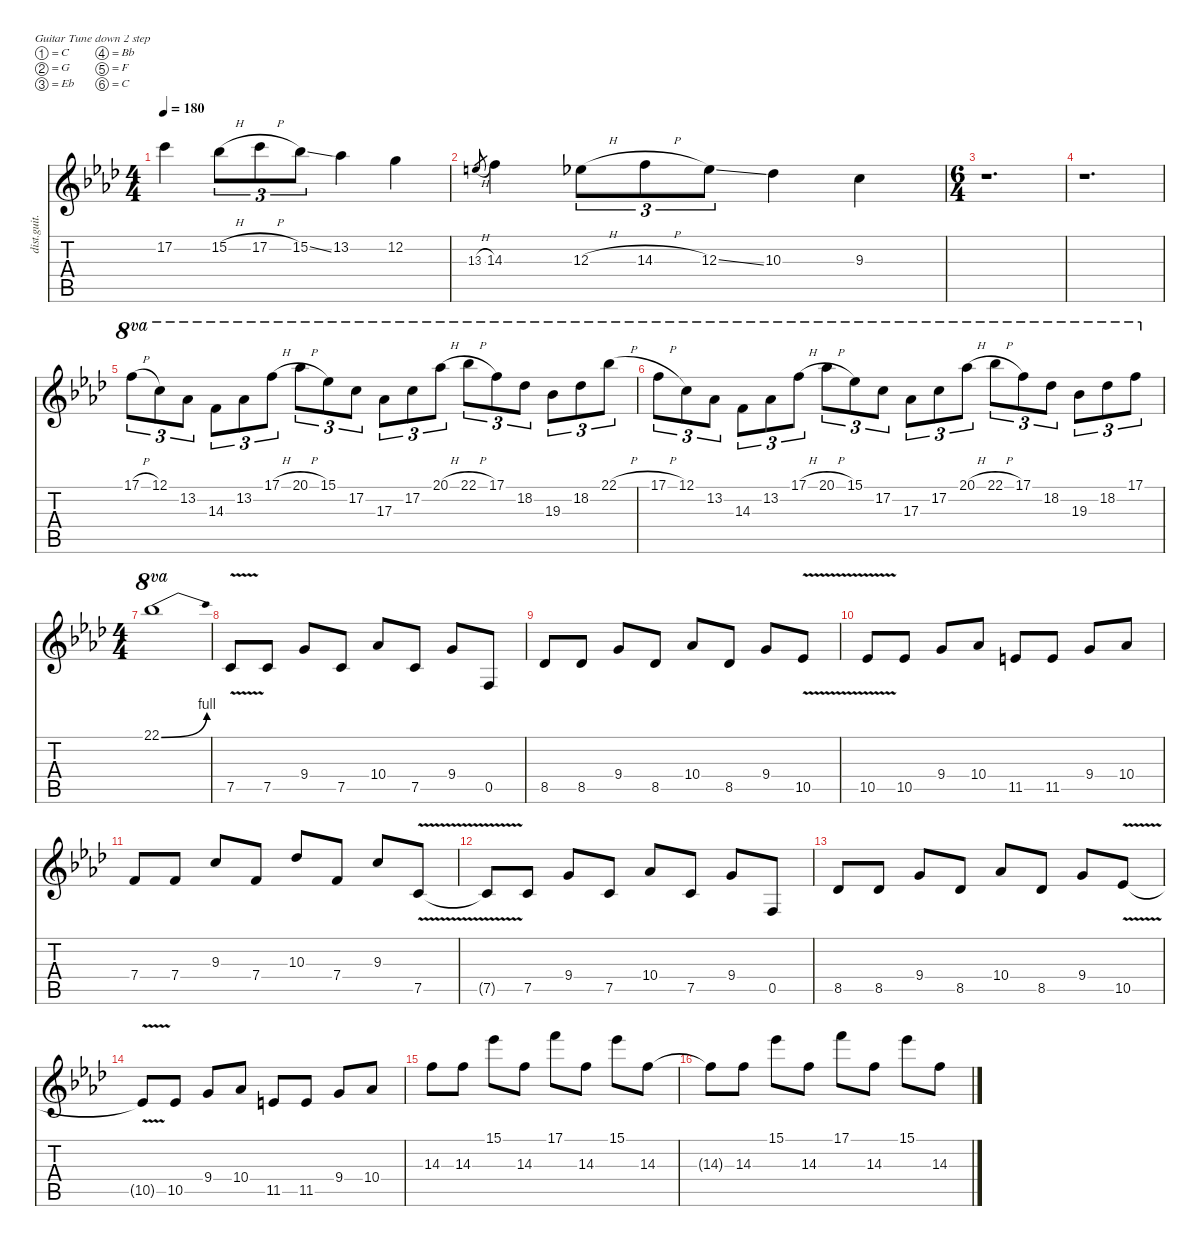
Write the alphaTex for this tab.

\defaultSystemsLayout 4
\hideDynamics
\bracketExtendMode nobrackets
\otherSystemsTrackNameOrientation horizontal
\track ("Gtr. 3" "dist.guit.") {solo instrument distortionguitar}
\staff {score tabs}
\tuning (C4 G3 Eb3 Bb2 F2 C2)
\ts (4 4)
\tempo 180
\clef g2
\ks fminor
17.2{acc forcenatural}.4{dy f beam Down} 15.2{h acc b}.8{tu (3 2) beam Down} 17.2{h acc forcenatural}.8{tu (3 2) beam Down} 15.2{ss acc b}.8{tu (3 2) beam Down} 13.2{acc b}.4{beam Down} 12.2{acc forcenatural}.4{beam Down} |
13.3{h acc forcenatural}.8{gr dy mf beam Up} 14.3{acc forcenatural}.4{dy f beam Down} 12.3{h acc b}.8{tu (3 2) beam Down} 14.3{h acc forcenatural}.8{tu (3 2) beam Down} 12.3{ss acc b}.8{tu (3 2) beam Down} 10.3{acc b}.4{beam Down} 9.3{acc forcenatural}.4{beam Down} |
\ts (6 4)
\beaming (8 6 6)
r.1{d beam Down} |
r.1{d beam Down} |
17.1{h acc forcenatural}.8{tu (3 2) ot 8va beam Down} 12.1{acc forcenatural}.8{tu (3 2) ot 8va beam Down} 13.2{acc b}.8{tu (3 2) ot 8va beam Down} 14.3{acc forcenatural}.8{tu (3 2) ot 8va beam Down} 13.2{acc b}.8{tu (3 2) ot 8va beam Down} 17.1{h acc forcenatural}.8{tu (3 2) ot 8va beam Down} 20.1{h acc b}.8{tu (3 2) ot 8va beam Down} 15.1{acc b}.8{tu (3 2) ot 8va beam Down} 17.2{acc forcenatural}.8{tu (3 2) ot 8va beam Down} 17.3{acc b}.8{tu (3 2) ot 8va beam Down} 17.2{acc forcenatural}.8{tu (3 2) ot 8va beam Down} 20.1{h acc b}.8{tu (3 2) ot 8va beam Down} 22.1{h acc b}.8{tu (3 2) ot 8va beam Down} 17.1{acc forcenatural}.8{tu (3 2) ot 8va beam Down} 18.2{acc b}.8{tu (3 2) ot 8va beam Down} 19.3{acc b}.8{tu (3 2) ot 8va beam Down} 18.2{acc b}.8{tu (3 2) ot 8va beam Down} 22.1{h acc b}.8{tu (3 2) ot 8va beam Down} |
17.1{h acc forcenatural}.8{tu (3 2) ot 8va beam Down} 12.1{acc forcenatural}.8{tu (3 2) ot 8va beam Down} 13.2{acc b}.8{tu (3 2) ot 8va beam Down} 14.3{acc forcenatural}.8{tu (3 2) ot 8va beam Down} 13.2{acc b}.8{tu (3 2) ot 8va beam Down} 17.1{h acc forcenatural}.8{tu (3 2) ot 8va beam Down} 20.1{h acc b}.8{tu (3 2) ot 8va beam Down} 15.1{acc b}.8{tu (3 2) ot 8va beam Down} 17.2{acc forcenatural}.8{tu (3 2) ot 8va beam Down} 17.3{acc b}.8{tu (3 2) ot 8va beam Down} 17.2{acc forcenatural}.8{tu (3 2) ot 8va beam Down} 20.1{h acc b}.8{tu (3 2) ot 8va beam Down} 22.1{h acc b}.8{tu (3 2) ot 8va beam Down} 17.1{acc forcenatural}.8{tu (3 2) ot 8va beam Down} 18.2{acc b}.8{tu (3 2) ot 8va beam Down} 19.3{acc b}.8{tu (3 2) ot 8va beam Down} 18.2{acc b}.8{tu (3 2) ot 8va beam Down} 17.1{acc forcenatural}.8{tu (3 2) ot 8va beam Down} |
\ts (4 4)
\beaming (8 2 2 2 2)
22.1{be (bend 0 0 60 4) acc b}.1{ot 8va beam Down} |
7.5{v acc forcenatural}.8{beam Up} 7.5{acc forcenatural}.8{beam Up} 9.4{acc forcenatural}.8{beam Up} 7.5{acc forcenatural}.8{beam Up} 10.4{acc b}.8{beam Up} 7.5{acc forcenatural}.8{beam Up} 9.4{acc forcenatural}.8{beam Up} 0.5{acc forcenatural}.8{beam Up} |
8.5{acc b}.8{beam Up} 8.5{acc b}.8{beam Up} 9.4{acc forcenatural}.8{beam Up} 8.5{acc b}.8{beam Up} 10.4{acc b}.8{beam Up} 8.5{acc b}.8{beam Up} 9.4{acc forcenatural}.8{beam Up} 10.5{v acc b}.8{beam Up} |
10.5{v acc b}.8{beam Up} 10.5{acc b}.8{beam Up} 9.4{acc forcenatural}.8{beam Up} 10.4{acc b}.8{beam Up} 11.5{acc forcenatural}.8{beam Up} 11.5{acc forcenatural}.8{beam Up} 9.4{acc forcenatural}.8{beam Up} 10.4{acc b}.8{beam Up} |
7.4{acc forcenatural}.8{beam Up} 7.4{acc forcenatural}.8{beam Up} 9.3{acc forcenatural}.8{beam Up} 7.4{acc forcenatural}.8{beam Up} 10.3{acc b}.8{beam Up} 7.4{acc forcenatural}.8{beam Up} 9.3{acc forcenatural}.8{beam Up} 7.5{v acc forcenatural}.8{beam Up} |
7.5{v t acc forcenatural}.8{beam Up} 7.5{acc forcenatural}.8{beam Up} 9.4{acc forcenatural}.8{beam Up} 7.5{acc forcenatural}.8{beam Up} 10.4{acc b}.8{beam Up} 7.5{acc forcenatural}.8{beam Up} 9.4{acc forcenatural}.8{beam Up} 0.5{acc forcenatural}.8{beam Up} |
8.5{acc b}.8{beam Up} 8.5{acc b}.8{beam Up} 9.4{acc forcenatural}.8{beam Up} 8.5{acc b}.8{beam Up} 10.4{acc b}.8{beam Up} 8.5{acc b}.8{beam Up} 9.4{acc forcenatural}.8{beam Up} 10.5{v acc b}.8{beam Up} |
10.5{v t acc b}.8{beam Up} 10.5{acc b}.8{beam Up} 9.4{acc forcenatural}.8{beam Up} 10.4{acc b}.8{beam Up} 11.5{acc forcenatural}.8{beam Up} 11.5{acc forcenatural}.8{beam Up} 9.4{acc forcenatural}.8{beam Up} 10.4{acc b}.8{beam Up} |
14.3{acc forcenatural}.8{beam Down} 14.3{acc forcenatural}.8{beam Down} 15.1{acc b}.8{beam Down} 14.3{acc forcenatural}.8{beam Down} 17.1{acc forcenatural}.8{beam Down} 14.3{acc forcenatural}.8{beam Down} 15.1{acc b}.8{beam Down} 14.3{acc forcenatural}.8{beam Down} |
14.3{t acc forcenatural}.8{beam Down} 14.3{acc forcenatural}.8{beam Down} 15.1{acc b}.8{beam Down} 14.3{acc forcenatural}.8{beam Down} 17.1{acc forcenatural}.8{beam Down} 14.3{acc forcenatural}.8{beam Down} 15.1{acc b}.8{beam Down} 14.3{acc forcenatural}.8{beam Down}
